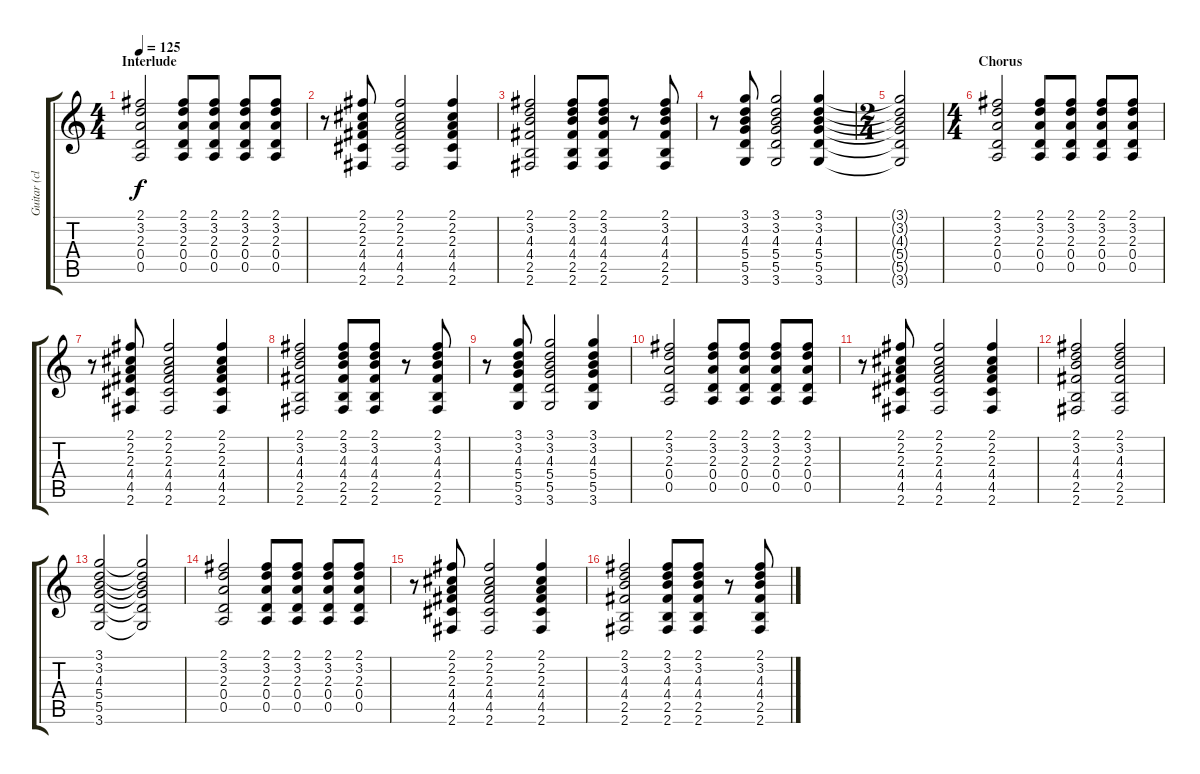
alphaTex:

\track ("Guitar (clean)" "Guitar (cl") {instrument electricguitarclean}
\staff {score tabs}
\tuning (E4 B3 G3 D3 A2 E2) {hide}
\ts (4 4)
\section ("" "Interlude")
\tempo 125
\clef g2
\ks c
(2.1 3.2 2.3 0.4 0.5).2{dy f volume 9} (2.1 3.2 2.3 0.4 0.5).8 (2.1 3.2 2.3 0.4 0.5).8 (2.1 3.2 2.3 0.4 0.5).8 (2.1 3.2 2.3 0.4 0.5).8 |
r.8 (2.1 2.2 2.3 4.4 4.5 2.6).8 (2.1 2.2 2.3 4.4 4.5 2.6).2 (2.1 2.2 2.3 4.4 4.5 2.6).4 |
(2.1 3.2 4.3 4.4 2.5 2.6).2 (2.1 3.2 4.3 4.4 2.5 2.6).8 (2.1 3.2 4.3 4.4 2.5 2.6).8 r.8 (2.1 3.2 4.3 4.4 2.5 2.6).8 |
r.8 (3.1 3.2 4.3 5.4 5.5 3.6).8 (3.1 3.2 4.3 5.4 5.5 3.6).2 (3.1 3.2 4.3 5.4 5.5 3.6).4 |
\ts (2 4)
(3.1{t} 3.2{t} 4.3{t} 5.4{t} 5.5{t} 3.6{t}).2 |
\ts (4 4)
\section ("" "Chorus")
(2.1 3.2 2.3 0.4 0.5).2 (2.1 3.2 2.3 0.4 0.5).8 (2.1 3.2 2.3 0.4 0.5).8 (2.1 3.2 2.3 0.4 0.5).8 (2.1 3.2 2.3 0.4 0.5).8 |
r.8 (2.1 2.2 2.3 4.4 4.5 2.6).8 (2.1 2.2 2.3 4.4 4.5 2.6).2 (2.1 2.2 2.3 4.4 4.5 2.6).4 |
(2.1 3.2 4.3 4.4 2.5 2.6).2 (2.1 3.2 4.3 4.4 2.5 2.6).8 (2.1 3.2 4.3 4.4 2.5 2.6).8 r.8 (2.1 3.2 4.3 4.4 2.5 2.6).8 |
r.8 (3.1 3.2 4.3 5.4 5.5 3.6).8 (3.1 3.2 4.3 5.4 5.5 3.6).2 (3.1 3.2 4.3 5.4 5.5 3.6).4 |
(2.1 3.2 2.3 0.4 0.5).2 (2.1 3.2 2.3 0.4 0.5).8 (2.1 3.2 2.3 0.4 0.5).8 (2.1 3.2 2.3 0.4 0.5).8 (2.1 3.2 2.3 0.4 0.5).8 |
r.8 (2.1 2.2 2.3 4.4 4.5 2.6).8 (2.1 2.2 2.3 4.4 4.5 2.6).2 (2.1 2.2 2.3 4.4 4.5 2.6).4 |
(2.1 3.2 4.3 4.4 2.5 2.6).2 (2.1 3.2 4.3 4.4 2.5 2.6).2 |
(3.1 3.2 4.3 5.4 5.5 3.6).2 (3.1{t} 3.2{t} 4.3{t} 5.4{t} 5.5{t} 3.6{t}).2 |
(2.1 3.2 2.3 0.4 0.5).2 (2.1 3.2 2.3 0.4 0.5).8 (2.1 3.2 2.3 0.4 0.5).8 (2.1 3.2 2.3 0.4 0.5).8 (2.1 3.2 2.3 0.4 0.5).8 |
r.8 (2.1 2.2 2.3 4.4 4.5 2.6).8 (2.1 2.2 2.3 4.4 4.5 2.6).2 (2.1 2.2 2.3 4.4 4.5 2.6).4 |
(2.1 3.2 4.3 4.4 2.5 2.6).2 (2.1 3.2 4.3 4.4 2.5 2.6).8 (2.1 3.2 4.3 4.4 2.5 2.6).8 r.8 (2.1 3.2 4.3 4.4 2.5 2.6).8
